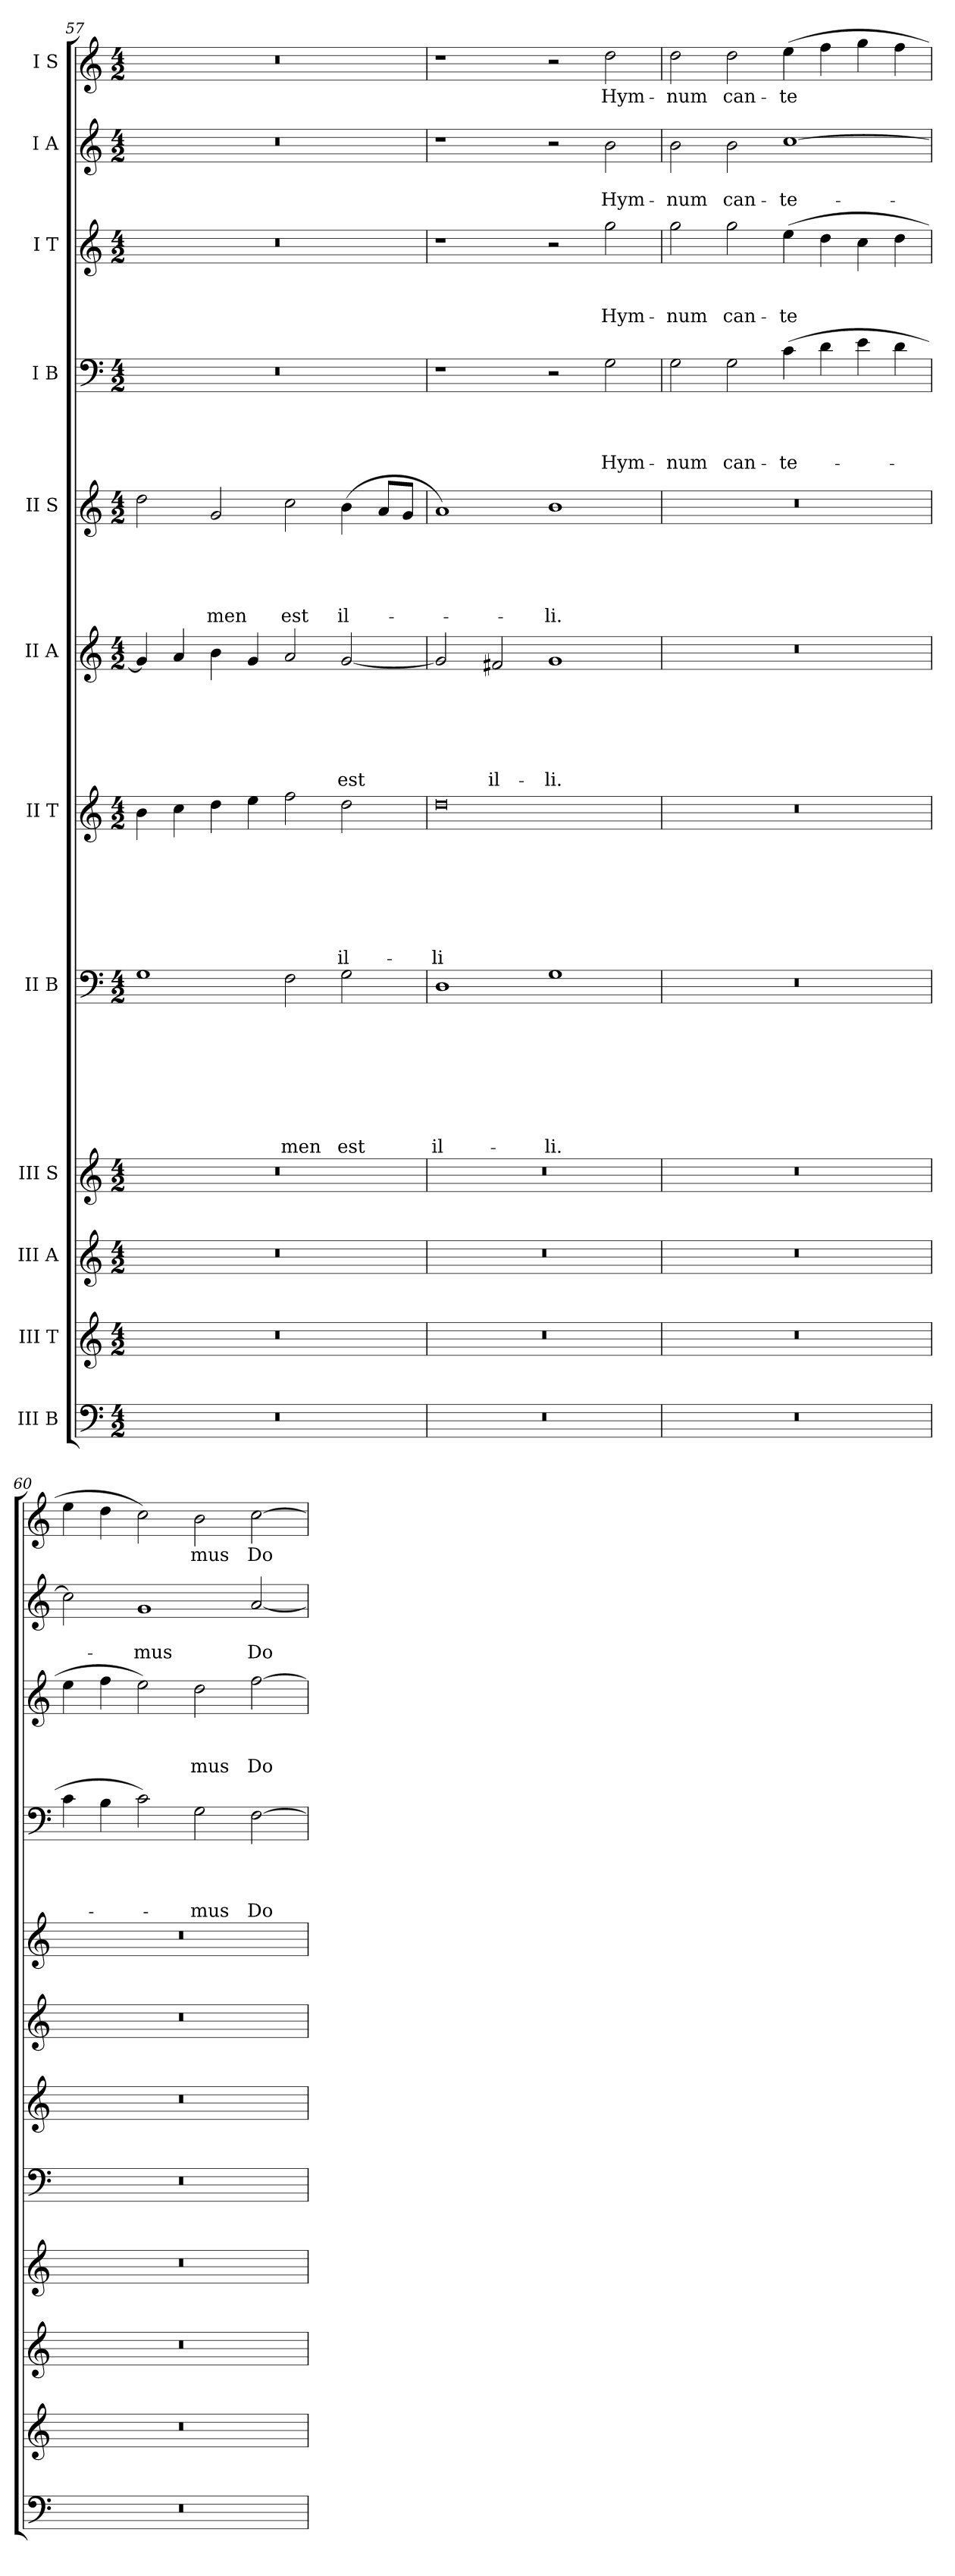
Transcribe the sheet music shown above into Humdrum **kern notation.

**kern	**kern	**kern	**kern	**kern	**text	**text	**text	**text	**text	**text	**text	**text	**kern	**text	**text	**text	**text	**text	**text	**text	**kern	**text	**text	**text	**text	**text	**text	**kern	**text	**text	**text	**text	**text	**kern	**text	**text	**text	**text	**kern	**text	**text	**text	**kern	**text	**text	**kern	**text
*part12	*part11	*part10	*part9	*part8	*part8	*part8	*part8	*part8	*part8	*part8	*part8	*part8	*part7	*part7	*part7	*part7	*part7	*part7	*part7	*part7	*part6	*part6	*part6	*part6	*part6	*part6	*part6	*part5	*part5	*part5	*part5	*part5	*part5	*part4	*part4	*part4	*part4	*part4	*part3	*part3	*part3	*part3	*part2	*part2	*part2	*part1	*part1
*staff12	*staff11	*staff10	*staff9	*staff8	*staff8	*staff8	*staff8	*staff8	*staff8	*staff8	*staff8	*staff8	*staff7	*staff7	*staff7	*staff7	*staff7	*staff7	*staff7	*staff7	*staff6	*staff6	*staff6	*staff6	*staff6	*staff6	*staff6	*staff5	*staff5	*staff5	*staff5	*staff5	*staff5	*staff4	*staff4	*staff4	*staff4	*staff4	*staff3	*staff3	*staff3	*staff3	*staff2	*staff2	*staff2	*staff1	*staff1
*I"III B	*I"III T	*I"III A	*I"III S	*I"II B	*	*	*	*	*	*	*	*	*I"II T	*	*	*	*	*	*	*	*I"II A	*	*	*	*	*	*	*I"II S	*	*	*	*	*	*I"I B	*	*	*	*	*I"I T	*	*	*	*I"I A	*	*	*I"I S	*
*clefF4	*clefG2	*clefG2	*clefG2	*clefF4	*	*	*	*	*	*	*	*	*clefG2	*	*	*	*	*	*	*	*clefG2	*	*	*	*	*	*	*clefG2	*	*	*	*	*	*clefF4	*	*	*	*	*clefG2	*	*	*	*clefG2	*	*	*clefG2	*
*	*ITrd7c12	*	*	*	*	*	*	*	*	*	*	*	*ITrd7c12	*	*	*	*	*	*	*	*	*	*	*	*	*	*	*	*	*	*	*	*	*	*	*	*	*	*ITrd7c12	*	*	*	*	*	*	*	*
*k[]	*k[]	*k[]	*k[]	*k[]	*	*	*	*	*	*	*	*	*k[]	*	*	*	*	*	*	*	*k[]	*	*	*	*	*	*	*k[]	*	*	*	*	*	*k[]	*	*	*	*	*k[]	*	*	*	*k[]	*	*	*k[]	*
*C:	*C:	*C:	*C:	*C:	*	*	*	*	*	*	*	*	*C:	*	*	*	*	*	*	*	*C:	*	*	*	*	*	*	*C:	*	*	*	*	*	*C:	*	*	*	*	*C:	*	*	*	*C:	*	*	*C:	*
*M4/2	*M4/2	*M4/2	*M4/2	*M4/2	*	*	*	*	*	*	*	*	*M4/2	*	*	*	*	*	*	*	*M4/2	*	*	*	*	*	*	*M4/2	*	*	*	*	*	*M4/2	*	*	*	*	*M4/2	*	*	*	*M4/2	*	*	*M4/2	*
=57	=57	=57	=57	=57	=57	=57	=57	=57	=57	=57	=57	=57	=57	=57	=57	=57	=57	=57	=57	=57	=57	=57	=57	=57	=57	=57	=57	=57	=57	=57	=57	=57	=57	=57	=57	=57	=57	=57	=57	=57	=57	=57	=57	=57	=57	=57	=57
!LO:N:vis=1	!LO:N:vis=1	!LO:N:vis=1	!LO:N:vis=1	!	!	!	!	!	!	!	!	!	!	!	!	!	!	!	!	!	!	!	!	!	!	!	!	!	!	!	!	!	!	!LO:N:vis=1	!	!	!	!	!LO:N:vis=1	!	!	!	!LO:N:vis=1	!	!	!LO:N:vis=1	!
0r	0r	0r	0r	1G	.	.	.	.	.	.	.	.	4B\	.	.	.	.	.	.	.	4g/]	.	.	.	.	.	.	2dd\	.	.	.	.	.	0r	.	.	.	.	0r	.	.	.	0r	.	.	0r	.
.	.	.	.	.	.	.	.	.	.	.	.	.	4c\	.	.	.	.	.	.	.	4a/	.	.	.	.	.	.	.	.	.	.	.	.	.	.	.	.	.	.	.	.	.	.	.	.	.	.
!	!	!	!	!	!	!	!	!	!	!	!	!	!	!	!	!	!	!	!	!	!	!	!	!	!	!	!	!	!	!	!	!	!LO:LY:b	!	!	!	!	!	!	!	!	!	!	!	!	!	!
.	.	.	.	.	.	.	.	.	.	.	.	.	4d\	.	.	.	.	.	.	.	4b\	.	.	.	.	.	.	2g/	.	.	.	.	-men	.	.	.	.	.	.	.	.	.	.	.	.	.	.
.	.	.	.	.	.	.	.	.	.	.	.	.	4e\	.	.	.	.	.	.	.	4g/	.	.	.	.	.	.	.	.	.	.	.	.	.	.	.	.	.	.	.	.	.	.	.	.	.	.
!	!	!	!	!	!	!	!	!	!	!	!	!LO:LY:b	!	!	!	!	!	!	!	!	!	!	!	!	!	!	!	!	!	!	!	!	!LO:LY:b	!	!	!	!	!	!	!	!	!	!	!	!	!	!
.	.	.	.	2F\	.	.	.	.	.	.	.	-men	2f\	.	.	.	.	.	.	.	2a/	.	.	.	.	.	.	2cc\	.	.	.	.	est	.	.	.	.	.	.	.	.	.	.	.	.	.	.
!	!	!	!	!	!	!	!	!	!	!	!	!LO:LY:b	!	!	!	!	!	!	!	!LO:LY:b	!	!	!	!	!	!	!LO:LY:b	!	!	!	!	!	!LO:LY:b	!	!	!	!	!	!	!	!	!	!	!	!	!	!
.	.	.	.	2G\	.	.	.	.	.	.	.	est	2d\	.	.	.	.	.	.	il-	[<2g/	.	.	.	.	.	est	(>4b\	.	.	.	.	il-	.	.	.	.	.	.	.	.	.	.	.	.	.	.
.	.	.	.	.	.	.	.	.	.	.	.	.	.	.	.	.	.	.	.	.	.	.	.	.	.	.	.	8a/L	.	.	.	.	.	.	.	.	.	.	.	.	.	.	.	.	.	.	.
.	.	.	.	.	.	.	.	.	.	.	.	.	.	.	.	.	.	.	.	.	.	.	.	.	.	.	.	8g/J	.	.	.	.	.	.	.	.	.	.	.	.	.	.	.	.	.	.	.
=58	=58	=58	=58	=58	=58	=58	=58	=58	=58	=58	=58	=58	=58	=58	=58	=58	=58	=58	=58	=58	=58	=58	=58	=58	=58	=58	=58	=58	=58	=58	=58	=58	=58	=58	=58	=58	=58	=58	=58	=58	=58	=58	=58	=58	=58	=58	=58
!LO:N:vis=1	!LO:N:vis=1	!LO:N:vis=1	!LO:N:vis=1	!	!	!	!	!	!	!	!	!LO:LY:b	!	!	!	!	!	!	!	!LO:LY:b	!	!	!	!	!	!	!	!	!	!	!	!	!	!	!	!	!	!	!	!	!	!	!	!	!	!	!
0r	0r	0r	0r	1D	.	.	.	.	.	.	.	il-	0d	.	.	.	.	.	.	-li	2g/]	.	.	.	.	.	.	1a)	.	.	.	.	.	1r	.	.	.	.	1r	.	.	.	1r	.	.	1r	.
!	!	!	!	!	!	!	!	!	!	!	!	!	!	!	!	!	!	!	!	!	!	!	!	!	!	!	!LO:LY:b	!	!	!	!	!	!	!	!	!	!	!	!	!	!	!	!	!	!	!	!
.	.	.	.	.	.	.	.	.	.	.	.	.	.	.	.	.	.	.	.	.	2f#X/	.	.	.	.	.	il-	.	.	.	.	.	.	.	.	.	.	.	.	.	.	.	.	.	.	.	.
!	!	!	!	!	!	!	!	!	!	!	!	!LO:LY:b	!	!	!	!	!	!	!	!	!	!	!	!	!	!	!LO:LY:b	!	!	!	!	!	!LO:LY:b	!	!	!	!	!	!	!	!	!	!	!	!	!	!
.	.	.	.	1G	.	.	.	.	.	.	.	-li.	.	.	.	.	.	.	.	.	1g	.	.	.	.	.	-li.	1b	.	.	.	.	-li.	2r	.	.	.	.	2r	.	.	.	2r	.	.	2r	.
!	!	!	!	!	!	!	!	!	!	!	!	!	!	!	!	!	!	!	!	!	!	!	!	!	!	!	!	!	!	!	!	!	!	!	!	!	!	!LO:LY:b	!	!	!	!LO:LY:b	!	!	!LO:LY:b	!	!LO:LY:b
.	.	.	.	.	.	.	.	.	.	.	.	.	.	.	.	.	.	.	.	.	.	.	.	.	.	.	.	.	.	.	.	.	.	2G\	.	.	.	Hym-	2g\	.	.	Hym-	2b\	.	Hym-	2dd\	Hym-
=59	=59	=59	=59	=59	=59	=59	=59	=59	=59	=59	=59	=59	=59	=59	=59	=59	=59	=59	=59	=59	=59	=59	=59	=59	=59	=59	=59	=59	=59	=59	=59	=59	=59	=59	=59	=59	=59	=59	=59	=59	=59	=59	=59	=59	=59	=59	=59
!LO:N:vis=1	!LO:N:vis=1	!LO:N:vis=1	!LO:N:vis=1	!LO:N:vis=1	!	!	!	!	!	!	!	!	!LO:N:vis=1	!	!	!	!	!	!	!	!LO:N:vis=1	!	!	!	!	!	!	!LO:N:vis=1	!	!	!	!	!	!	!	!	!	!LO:LY:b	!	!	!	!LO:LY:b	!	!	!LO:LY:b	!	!LO:LY:b
0r	0r	0r	0r	0r	.	.	.	.	.	.	.	.	0r	.	.	.	.	.	.	.	0r	.	.	.	.	.	.	0r	.	.	.	.	.	2G\	.	.	.	-num	2g\	.	.	-num	2b\	.	-num	2dd\	-num
!	!	!	!	!	!	!	!	!	!	!	!	!	!	!	!	!	!	!	!	!	!	!	!	!	!	!	!	!	!	!	!	!	!	!	!	!	!	!LO:LY:b	!	!	!	!LO:LY:b	!	!	!LO:LY:b	!	!LO:LY:b
.	.	.	.	.	.	.	.	.	.	.	.	.	.	.	.	.	.	.	.	.	.	.	.	.	.	.	.	.	.	.	.	.	.	2G\	.	.	.	can-	2g\	.	.	can-	2b\	.	can-	2dd\	can-
!	!	!	!	!	!	!	!	!	!	!	!	!	!	!	!	!	!	!	!	!	!	!	!	!	!	!	!	!	!	!	!	!	!	!	!	!	!	!LO:LY:b	!	!	!	!LO:LY:b	!	!	!LO:LY:b	!	!LO:LY:b
.	.	.	.	.	.	.	.	.	.	.	.	.	.	.	.	.	.	.	.	.	.	.	.	.	.	.	.	.	.	.	.	.	.	(>4c\	.	.	.	-te-	(>4e\	.	.	-te	[>1cc	.	-te-	(>4ee\	-te
.	.	.	.	.	.	.	.	.	.	.	.	.	.	.	.	.	.	.	.	.	.	.	.	.	.	.	.	.	.	.	.	.	.	4d\	.	.	.	.	4d\	.	.	.	.	.	.	4ff\	.
.	.	.	.	.	.	.	.	.	.	.	.	.	.	.	.	.	.	.	.	.	.	.	.	.	.	.	.	.	.	.	.	.	.	4e\	.	.	.	.	4c\	.	.	.	.	.	.	4gg\	.
.	.	.	.	.	.	.	.	.	.	.	.	.	.	.	.	.	.	.	.	.	.	.	.	.	.	.	.	.	.	.	.	.	.	4d\	.	.	.	.	4d\	.	.	.	.	.	.	4ff\	.
=60	=60	=60	=60	=60	=60	=60	=60	=60	=60	=60	=60	=60	=60	=60	=60	=60	=60	=60	=60	=60	=60	=60	=60	=60	=60	=60	=60	=60	=60	=60	=60	=60	=60	=60	=60	=60	=60	=60	=60	=60	=60	=60	=60	=60	=60	=60	=60
!LO:N:vis=1	!LO:N:vis=1	!LO:N:vis=1	!LO:N:vis=1	!LO:N:vis=1	!	!	!	!	!	!	!	!	!LO:N:vis=1	!	!	!	!	!	!	!	!LO:N:vis=1	!	!	!	!	!	!	!LO:N:vis=1	!	!	!	!	!	!	!	!	!	!	!	!	!	!	!	!	!	!	!
0r	0r	0r	0r	0r	.	.	.	.	.	.	.	.	0r	.	.	.	.	.	.	.	0r	.	.	.	.	.	.	0r	.	.	.	.	.	4c\	.	.	.	.	4e\	.	.	.	2cc\]	.	.	4ee\	.
.	.	.	.	.	.	.	.	.	.	.	.	.	.	.	.	.	.	.	.	.	.	.	.	.	.	.	.	.	.	.	.	.	.	4B\	.	.	.	.	4f\	.	.	.	.	.	.	4dd\	.
!	!	!	!	!	!	!	!	!	!	!	!	!	!	!	!	!	!	!	!	!	!	!	!	!	!	!	!	!	!	!	!	!	!	!	!	!	!	!	!	!	!	!	!	!	!LO:LY:b	!	!
.	.	.	.	.	.	.	.	.	.	.	.	.	.	.	.	.	.	.	.	.	.	.	.	.	.	.	.	.	.	.	.	.	.	2c\)	.	.	.	.	2e\)	.	.	.	1g	.	-mus	2cc\)	.
!	!	!	!	!	!	!	!	!	!	!	!	!	!	!	!	!	!	!	!	!	!	!	!	!	!	!	!	!	!	!	!	!	!	!	!	!	!	!LO:LY:b	!	!	!	!LO:LY:b	!	!	!	!	!LO:LY:b
.	.	.	.	.	.	.	.	.	.	.	.	.	.	.	.	.	.	.	.	.	.	.	.	.	.	.	.	.	.	.	.	.	.	2G\	.	.	.	-mus	2d\	.	.	mus	.	.	.	2b\	mus
!	!	!	!	!	!	!	!	!	!	!	!	!	!	!	!	!	!	!	!	!	!	!	!	!	!	!	!	!	!	!	!	!	!	!	!	!	!	!LO:LY:b	!	!	!	!LO:LY:b	!	!	!LO:LY:b	!	!LO:LY:b
.	.	.	.	.	.	.	.	.	.	.	.	.	.	.	.	.	.	.	.	.	.	.	.	.	.	.	.	.	.	.	.	.	.	[>2F\	.	.	.	Do-	[>2f\	.	.	Do-	[>2a/	.	Do-	[>2cc\	Do-
=	=	=	=	=	=	=	=	=	=	=	=	=	=	=	=	=	=	=	=	=	=	=	=	=	=	=	=	=	=	=	=	=	=	=	=	=	=	=	=	=	=	=	=	=	=	=	=
*-	*-	*-	*-	*-	*-	*-	*-	*-	*-	*-	*-	*-	*-	*-	*-	*-	*-	*-	*-	*-	*-	*-	*-	*-	*-	*-	*-	*-	*-	*-	*-	*-	*-	*-	*-	*-	*-	*-	*-	*-	*-	*-	*-	*-	*-	*-	*-
